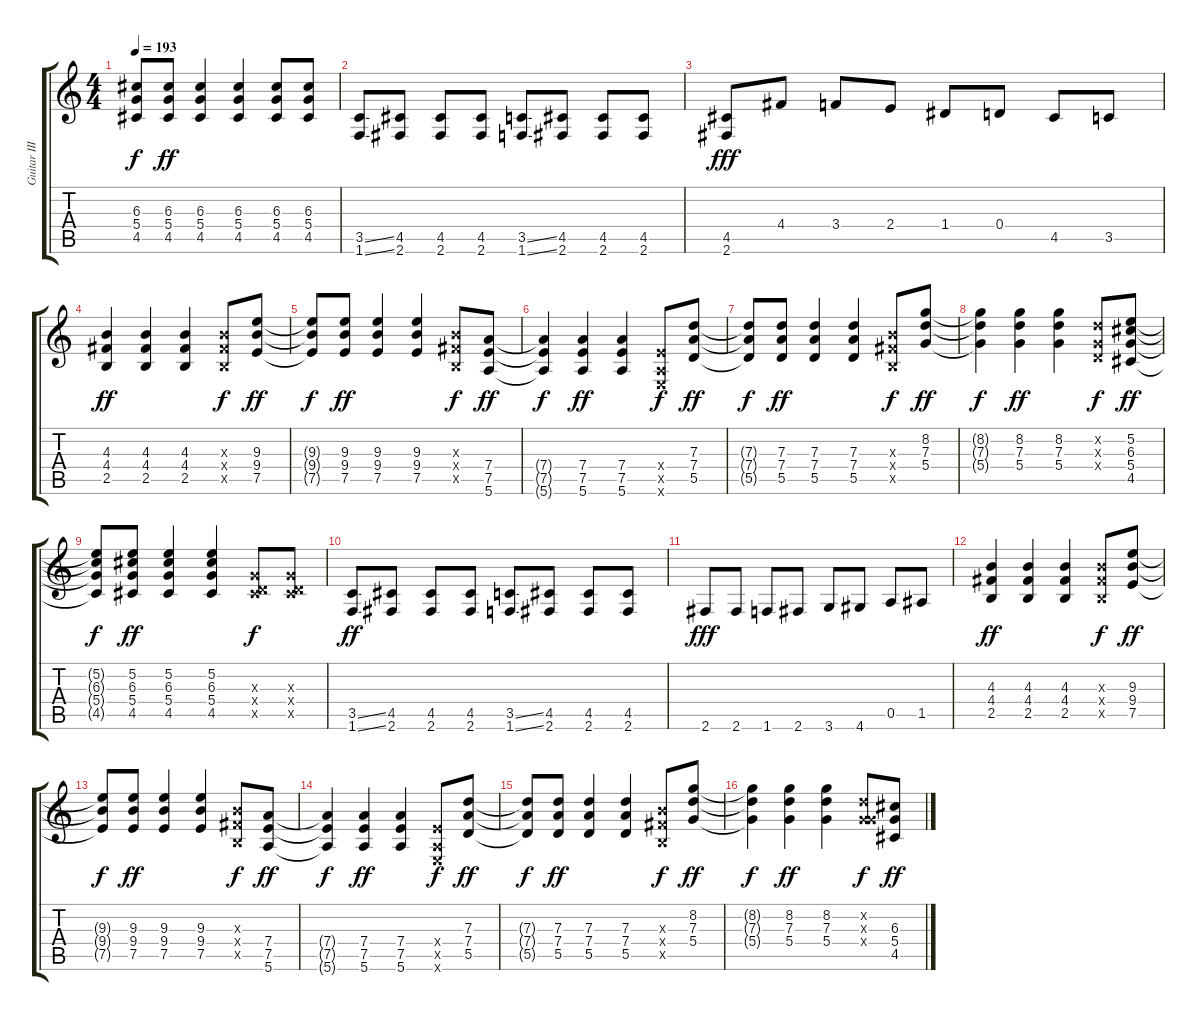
\track ("Guitar III" "Guitar III") {instrument distortionguitar}
\staff {score tabs}
\tuning (E4 B3 G3 D3 A2 E2) {hide}
\ts (4 4)
\tempo 193
\clef g2
\ks c
(6.3{t} 5.4{t} 4.5{t}).8{dy f} (6.3 5.4 4.5).8{dy ff} (6.3 5.4 4.5).4 (6.3 5.4 4.5).4 (6.3 5.4 4.5).8 (6.3 5.4 4.5).8 |
(3.5{ss} 1.6{ss}).8 (4.5 2.6).8 (4.5 2.6).8 (4.5 2.6).8 (3.5{ss} 1.6{ss}).8 (4.5 2.6).8 (4.5 2.6).8 (4.5 2.6).8 |
(4.5 2.6).8{dy fff} 4.4.8 3.4.8 2.4.8 1.4.8 0.4.8 4.5.8 3.5.8 |
(4.3 4.4 2.5).4{dy ff} (4.3 4.4 2.5).4 (4.3 4.4 2.5).4 (4.3{x} 4.4{x} 2.5{x}).8{dy f} (9.3 9.4 7.5).8{dy ff} |
(9.3{t} 9.4{t} 7.5{t}).8{dy f} (9.3 9.4 7.5).8{dy ff} (9.3 9.4 7.5).4 (9.3 9.4 7.5).4 (4.3{x} 4.4{x} 2.5{x}).8{dy f} (7.4 7.5 5.6).8{dy ff} |
(7.4{t} 7.5{t} 5.6{t}).4{dy f} (7.4 7.5 5.6).4{dy ff} (7.4 7.5 5.6).4 (2.4{x} 0.5{x} 0.6{x}).8{dy f} (7.3 7.4 5.5).8{dy ff} |
(7.3{t} 7.4{t} 5.5{t}).8{dy f} (7.3 7.4 5.5).8{dy ff} (7.3 7.4 5.5).4 (7.3 7.4 5.5).4 (4.3{x} 4.4{x} 2.5{x}).8{dy f} (8.2 7.3 5.4).8{dy ff} |
(8.2{t} 7.3{t} 5.4{t}).4{dy f} (8.2 7.3 5.4).4{dy ff} (8.2 7.3 5.4).4 (3.2{x} 0.3{x} 0.4{x}).8{dy f} (5.2 6.3 5.4 4.5).8{dy ff} |
(5.2{t} 6.3{t} 5.4{t} 4.5{t}).8{dy f} (5.2 6.3 5.4 4.5).8{dy ff} (5.2 6.3 5.4 4.5).4 (5.2 6.3 5.4 4.5).4 (0.3{x} 0.4{x} 4.5{x}).8{dy f} (0.3{x} 0.4{x} 4.5{x}).8 |
(3.5{ss} 1.6{ss}).8{dy ff} (4.5 2.6).8 (4.5 2.6).8 (4.5 2.6).8 (3.5{ss} 1.6{ss}).8 (4.5 2.6).8 (4.5 2.6).8 (4.5 2.6).8 |
2.6.8{dy fff} 2.6.8 1.6.8 2.6.8 3.6.8 4.6.8 0.5.8 1.5.8 |
(4.3 4.4 2.5).4{dy ff} (4.3 4.4 2.5).4 (4.3 4.4 2.5).4 (4.3{x} 4.4{x} 2.5{x}).8{dy f} (9.3 9.4 7.5).8{dy ff} |
(9.3{t} 9.4{t} 7.5{t}).8{dy f} (9.3 9.4 7.5).8{dy ff} (9.3 9.4 7.5).4 (9.3 9.4 7.5).4 (4.3{x} 4.4{x} 2.5{x}).8{dy f} (7.4 7.5 5.6).8{dy ff} |
(7.4{t} 7.5{t} 5.6{t}).4{dy f} (7.4 7.5 5.6).4{dy ff} (7.4 7.5 5.6).4 (2.4{x} 0.5{x} 0.6{x}).8{dy f} (7.3 7.4 5.5).8{dy ff} |
(7.3{t} 7.4{t} 5.5{t}).8{dy f} (7.3 7.4 5.5).8{dy ff} (7.3 7.4 5.5).4 (7.3 7.4 5.5).4 (4.3{x} 4.4{x} 2.5{x}).8{dy f} (8.2 7.3 5.4).8{dy ff} |
(8.2{t} 7.3{t} 5.4{t}).4{dy f} (8.2 7.3 5.4).4{dy ff} (8.2 7.3 5.4).4 (3.2{x} 0.3{x} 5.4{x}).8{dy f} (6.3 5.4 4.5).8{dy ff}
